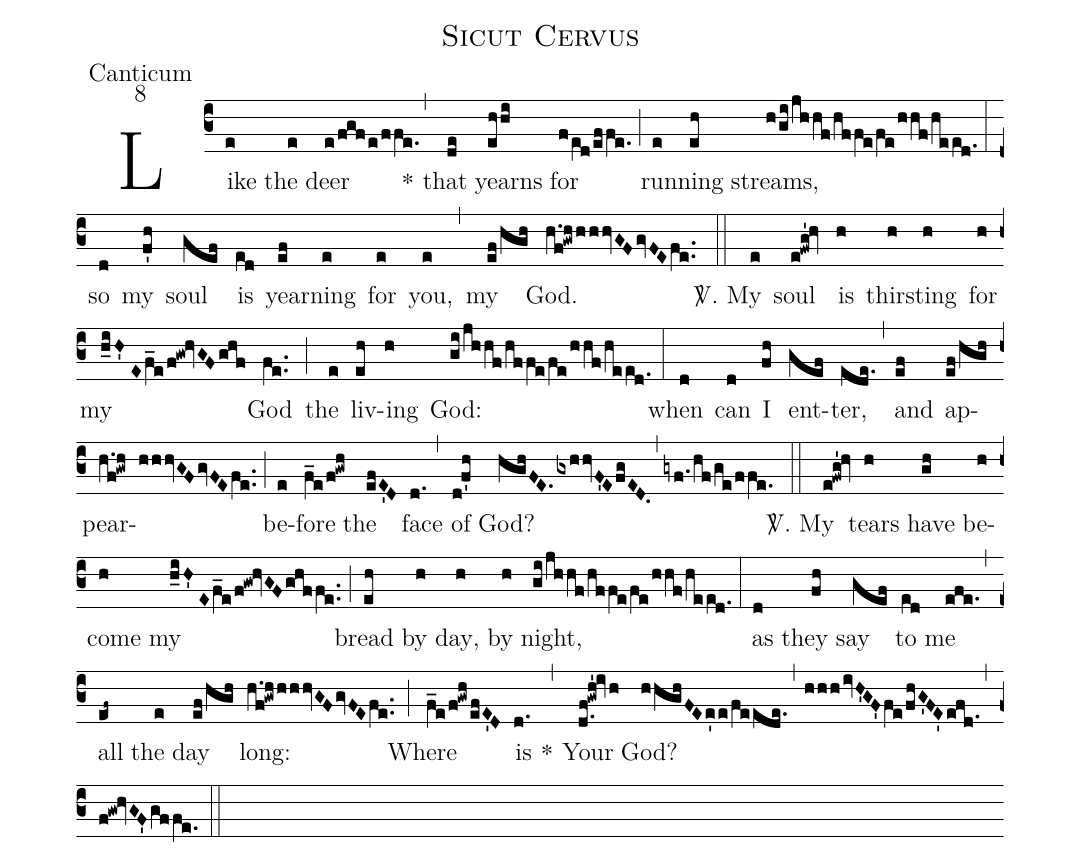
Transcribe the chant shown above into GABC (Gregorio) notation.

name:Sicut Cervus;
office-part:Canticum;
mode:8;
%%
(c3)  Like(e) the(e) deer(e/fgfe/ffe.) *(,) that(de) yearns(ehhi) for(f/e[ll:1]d/effe.) (;) run(e)ning(eh) streams,(h/gi/jhhf/hffe/fe/hhf/heed.) (:) so(d) my(f'h) soul(gef) is(ed) yearn(ef)ing(e) for(e) you,(e) (,) my(ef/hgh) God.(h.f!gwhhhhvGFgvFEfe..) (::)
<sp>V/</sp>. My(e) soul(e!fwg'!hv) is(h) thirst(h)ing(h) for(h) my(h_iH'//Ef_e/f!gw!hvGFghf) God(fe..) (;) the(e) liv(eh)ing(h) God:(gi/jhhf/hffe/fe/hhf/heed.) (:) when(d) can(d) I(fh) ent(gef)ter,(ede.) (,) and(ef) ap(ef/hgh)pear(h.f!gwh)(hhhvGFgvFEfe..) (;) be(e)fore(f_e/f!gwh) the(efE'D) face(d.) (,) of(d!f'h) God?(hghFE.gxhhvF'EfgED.) (,) (gyf./hf/ge/ffe.) (::)
<sp>V/</sp>. My(e!fwg'!hv) tears(h) have(gh) be(h)come(h) my(h_iH'//Ef_e/f!gw!hvGFghffe..) (;) bread(eh) by(h) day,(h) by(h) night,(gi/jhhf/hffe/fe/hhf/heed.) (:) as(d) they(fh) say(gef) to(ed) me(efe.) (,) all(ef~) the(e) day(ef/hgh) long:(h.f!gwh/hhhvGFgvFEfe..) (;) Where(f_e/f!gwh/efE'D) is(d.) *(,) Your(d.f!gwh'!ivh) God?(hhghFEe'e/feede.) (,) (hhhivH'GF'fe/fhG'FE'efd.1) (,) (f!gw!hvGF'gffe.) (::)
